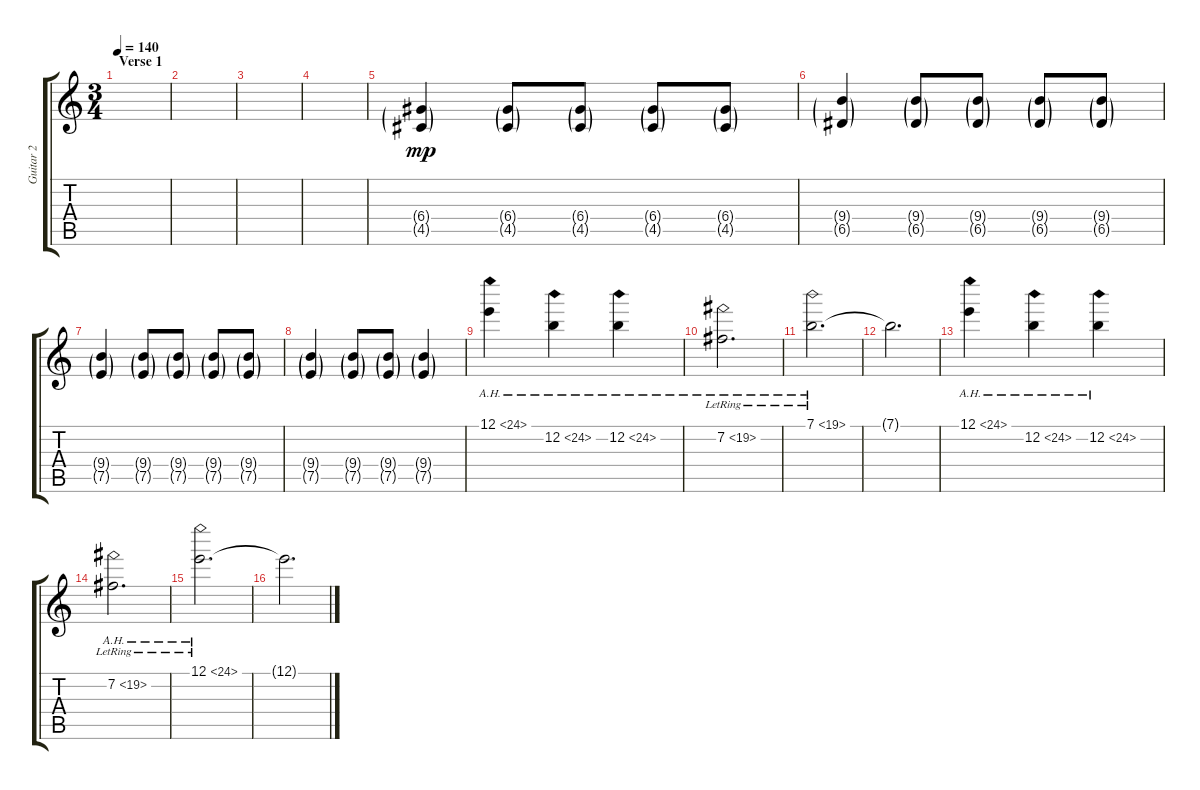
\track ("Guitar 2" "Guitar 2") {instrument overdrivenguitar}
\staff {score tabs}
\tuning (E4 B3 G3 D3 A2 E2) {hide}
\ts (3 4)
\section ("" "Verse 1")
\tempo 140
\clef g2
\ks c
|
|
|
|
(6.4{g} 4.5{g}).4{dy mp} (6.4{g} 4.5{g}).8 (6.4{g} 4.5{g}).8 (6.4{g} 4.5{g}).8 (6.4{g} 4.5{g}).8 |
(9.4{g} 6.5{g}).4 (9.4{g} 6.5{g}).8 (9.4{g} 6.5{g}).8 (9.4{g} 6.5{g}).8 (9.4{g} 6.5{g}).8 |
(9.4{g} 7.5{g}).4 (9.4{g} 7.5{g}).8 (9.4{g} 7.5{g}).8 (9.4{g} 7.5{g}).8 (9.4{g} 7.5{g}).8 |
(9.4{g} 7.5{g}).4 (9.4{g} 7.5{g}).8 (9.4{g} 7.5{g}).8 (9.4{g} 7.5{g}).4 |
12.1{ah 12}.4 12.2{ah 12}.4 12.2{ah 12}.4 |
7.2{ah 12 lr}.2{d} |
7.1{ah 12 lr}.2{d} |
7.1{t}.2{d} |
12.1{ah 12}.4 12.2{ah 12}.4 12.2{ah 12}.4 |
7.2{ah 12 lr}.2{d} |
12.1{ah 12 lr}.2{d} |
12.1{t}.2{d}
